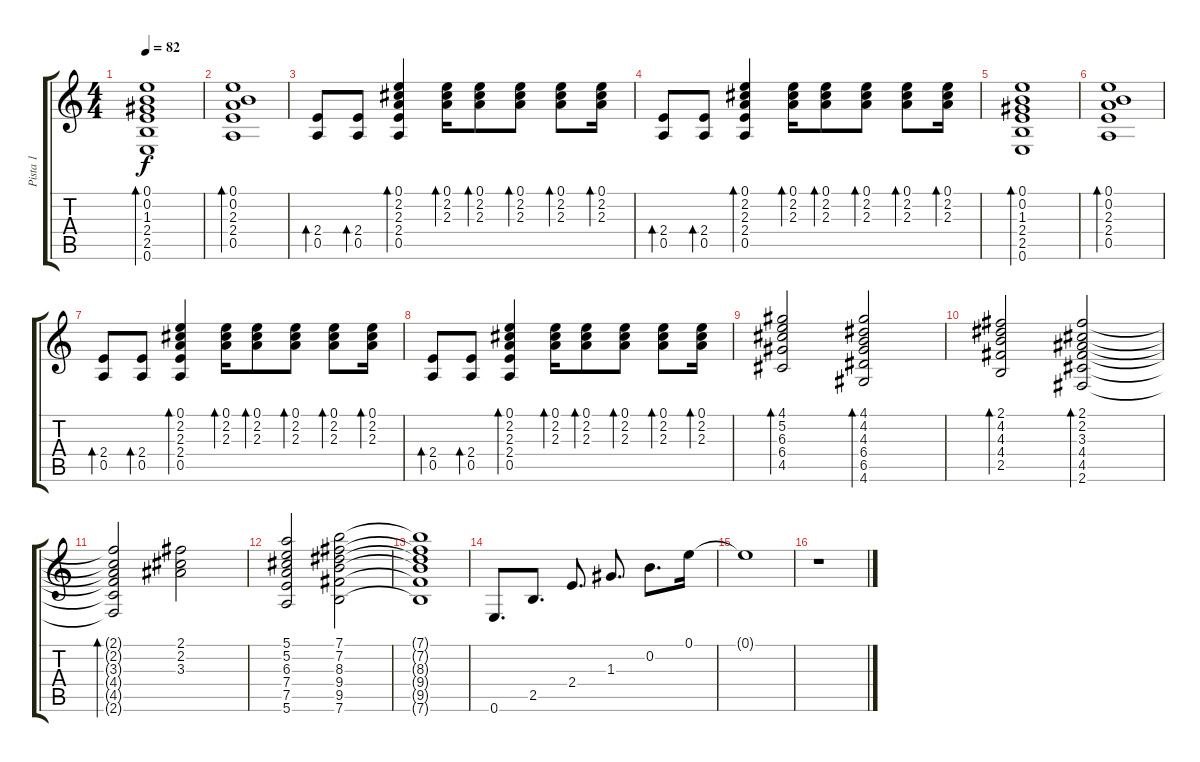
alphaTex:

\track ("Pista 1" "Pista 1") {instrument acousticguitarsteel}
\staff {score tabs}
\tuning (E4 B3 G3 D3 A2 E2) {hide}
\ts (4 4)
\tempo 82
\clef g2
\ks c
(0.1 0.2 1.3 2.4 2.5 0.6).1{bd 60 dy f} |
(0.1 0.2 2.3 2.4 0.5).1{bd 60} |
(2.4 0.5).8{bd 60} (2.4 0.5).8{bd 60} (0.1 2.2 2.3 2.4 0.5).4{bd 60} (0.1 2.2 2.3).16{bd 60} (0.1 2.2 2.3).8{bd 60} (0.1 2.2 2.3).8{bd 60} (0.1 2.2 2.3).8{bd 60} (0.1 2.2 2.3).16{bd 60} |
(2.4 0.5).8{bd 60} (2.4 0.5).8{bd 60} (0.1 2.2 2.3 2.4 0.5).4{bd 60} (0.1 2.2 2.3).16{bd 60} (0.1 2.2 2.3).8{bd 60} (0.1 2.2 2.3).8{bd 60} (0.1 2.2 2.3).8{bd 60} (0.1 2.2 2.3).16{bd 60} |
(0.1 0.2 1.3 2.4 2.5 0.6).1{bd 60} |
(0.1 0.2 2.3 2.4 0.5).1{bd 60} |
(2.4 0.5).8{bd 60} (2.4 0.5).8{bd 60} (0.1 2.2 2.3 2.4 0.5).4{bd 60} (0.1 2.2 2.3).16{bd 60} (0.1 2.2 2.3).8{bd 60} (0.1 2.2 2.3).8{bd 60} (0.1 2.2 2.3).8{bd 60} (0.1 2.2 2.3).16{bd 60} |
(2.4 0.5).8{bd 60} (2.4 0.5).8{bd 60} (0.1 2.2 2.3 2.4 0.5).4{bd 60} (0.1 2.2 2.3).16{bd 60} (0.1 2.2 2.3).8{bd 60} (0.1 2.2 2.3).8{bd 60} (0.1 2.2 2.3).8{bd 60} (0.1 2.2 2.3).16{bd 60} |
(4.1 5.2 6.3 6.4 4.5).2{bd 60} (4.1 4.2 4.3 6.4 6.5 4.6).2{bd 60} |
(2.1 4.2 4.3 4.4 2.5).2{bd 60} (2.1 2.2 3.3 4.4 4.5 2.6).2{bd 60} |
(2.1{t} 2.2{t} 3.3{t} 4.4{t} 4.5{t} 2.6{t}).2{bd 60} (2.1 2.2 3.3).2 |
(5.1 5.2 6.3 7.4 7.5 5.6).2 (7.1 7.2 8.3 9.4 9.5 7.6).2 |
(7.1{t} 7.2{t} 8.3{t} 9.4{t} 9.5{t} 7.6{t}).1 |
0.6.8{d} 2.5.8{d} 2.4.8{d} 1.3.8{d} 0.2.8{d} 0.1.16 |
0.1{t}.1 |
r.1
